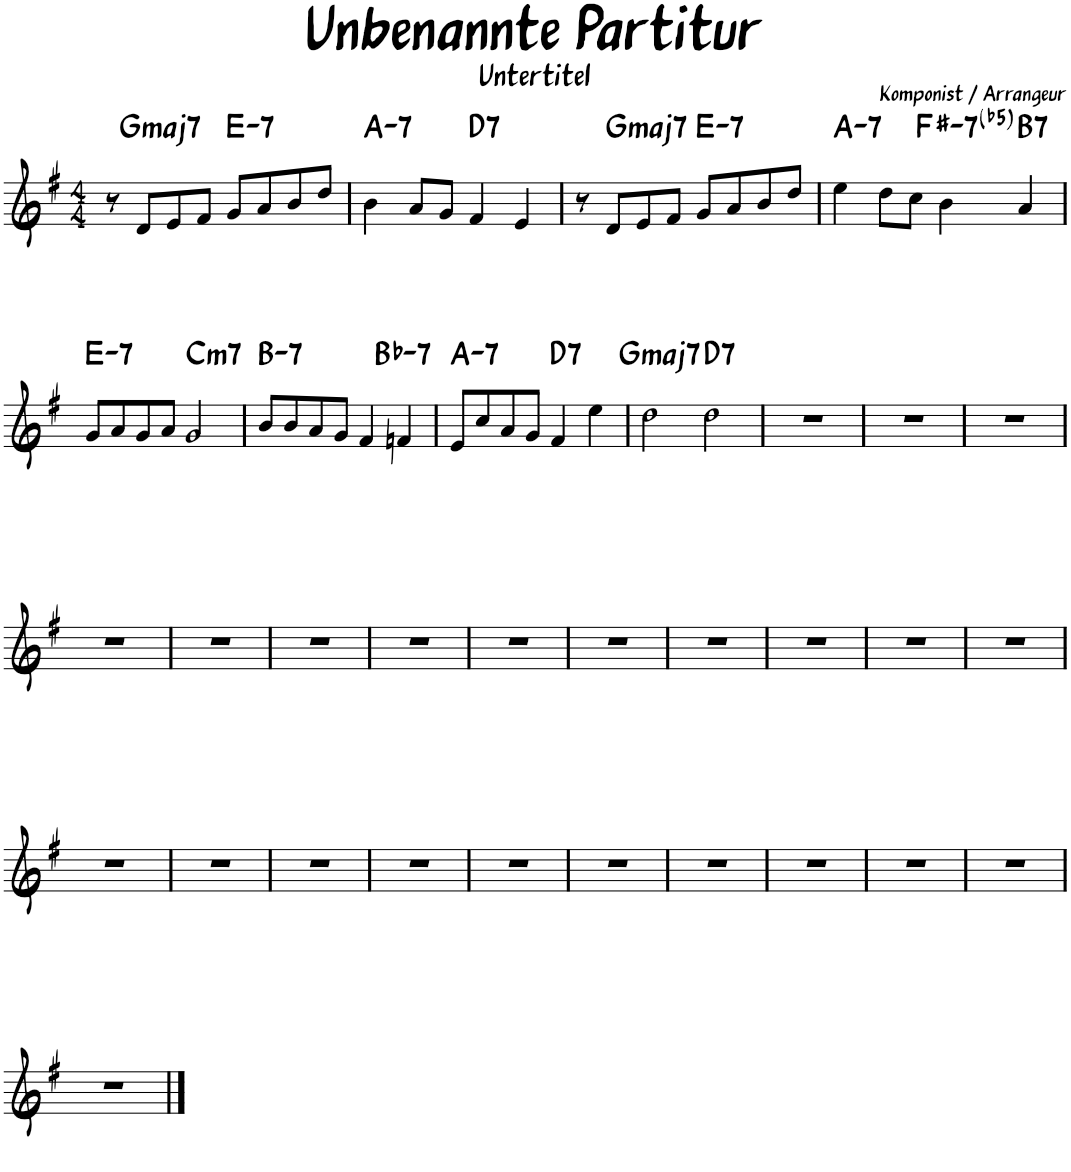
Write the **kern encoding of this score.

**kern	**harte
*part1	*part1
*staff1	*
*I"Piano	*
*I'Pno.	*
*clefG2	*
*k[f#]	*
*M4/4	*
=1	=1
8r	.
!	!LO:H:kt=maj7
8d/L	G:maj7
8e/	.
8f#/J	.
!	!LO:H:kt=7
8g/L	E:min7
8a/	.
8b/	.
8dd/J	.
=2	=2
!	!LO:H:kt=7
4b\	A:min7
8a/L	.
8g/J	.
!	!LO:H:kt=7
4f#/	D:7
4e/	.
=3	=3
8r	.
!	!LO:H:kt=maj7
8d/L	G:maj7
8e/	.
8f#/J	.
!	!LO:H:kt=7
8g/L	E:min7
8a/	.
8b/	.
8dd/J	.
=4	=4
!	!LO:H:kt=7
4ee\	A:min7
8dd\L	.
8cc\J	.
!	!LO:H:kt=-7(b5)
4b\	F#:hdim7
!	!LO:H:kt=7
4a/	B:7
!!LO:LB:g=z
=5	=5
!	!LO:H:kt=7
8g/L	E:min7
8a/	.
8g/	.
8a/J	.
!	!LO:H:kt=m7
2g/	C:min7
=6	=6
!	!LO:H:kt=7
8b/L	B:min7
8b/	.
8a/	.
8g/J	.
4f#/	.
!	!LO:H:kt=7
4fn/	Bb:min7
=7	=7
!	!LO:H:kt=7
8e/L	A:min7
8cc/	.
8a/	.
8g/J	.
!	!LO:H:kt=7
4f#/	D:7
4ee\	.
=8	=8
!	!LO:H:kt=maj7
2dd\	G:maj7
!	!LO:H:kt=7
2dd\	D:7
=9	=9
1r	.
=10	=10
1r	.
=11	=11
1r	.
!!LO:LB:g=z
=12	=12
1r	.
=13	=13
1r	.
=14	=14
1r	.
=15	=15
1r	.
=16	=16
1r	.
=17	=17
1r	.
=18	=18
1r	.
=19	=19
1r	.
=20	=20
1r	.
=21	=21
1r	.
!!LO:LB:g=z
=22	=22
1r	.
=23	=23
1r	.
=24	=24
1r	.
=25	=25
1r	.
=26	=26
1r	.
=27	=27
1r	.
=28	=28
1r	.
=29	=29
1r	.
=30	=30
1r	.
=31	=31
1r	.
!!LO:LB:g=z
=32	=32
1r	.
==	==
*-	*-
